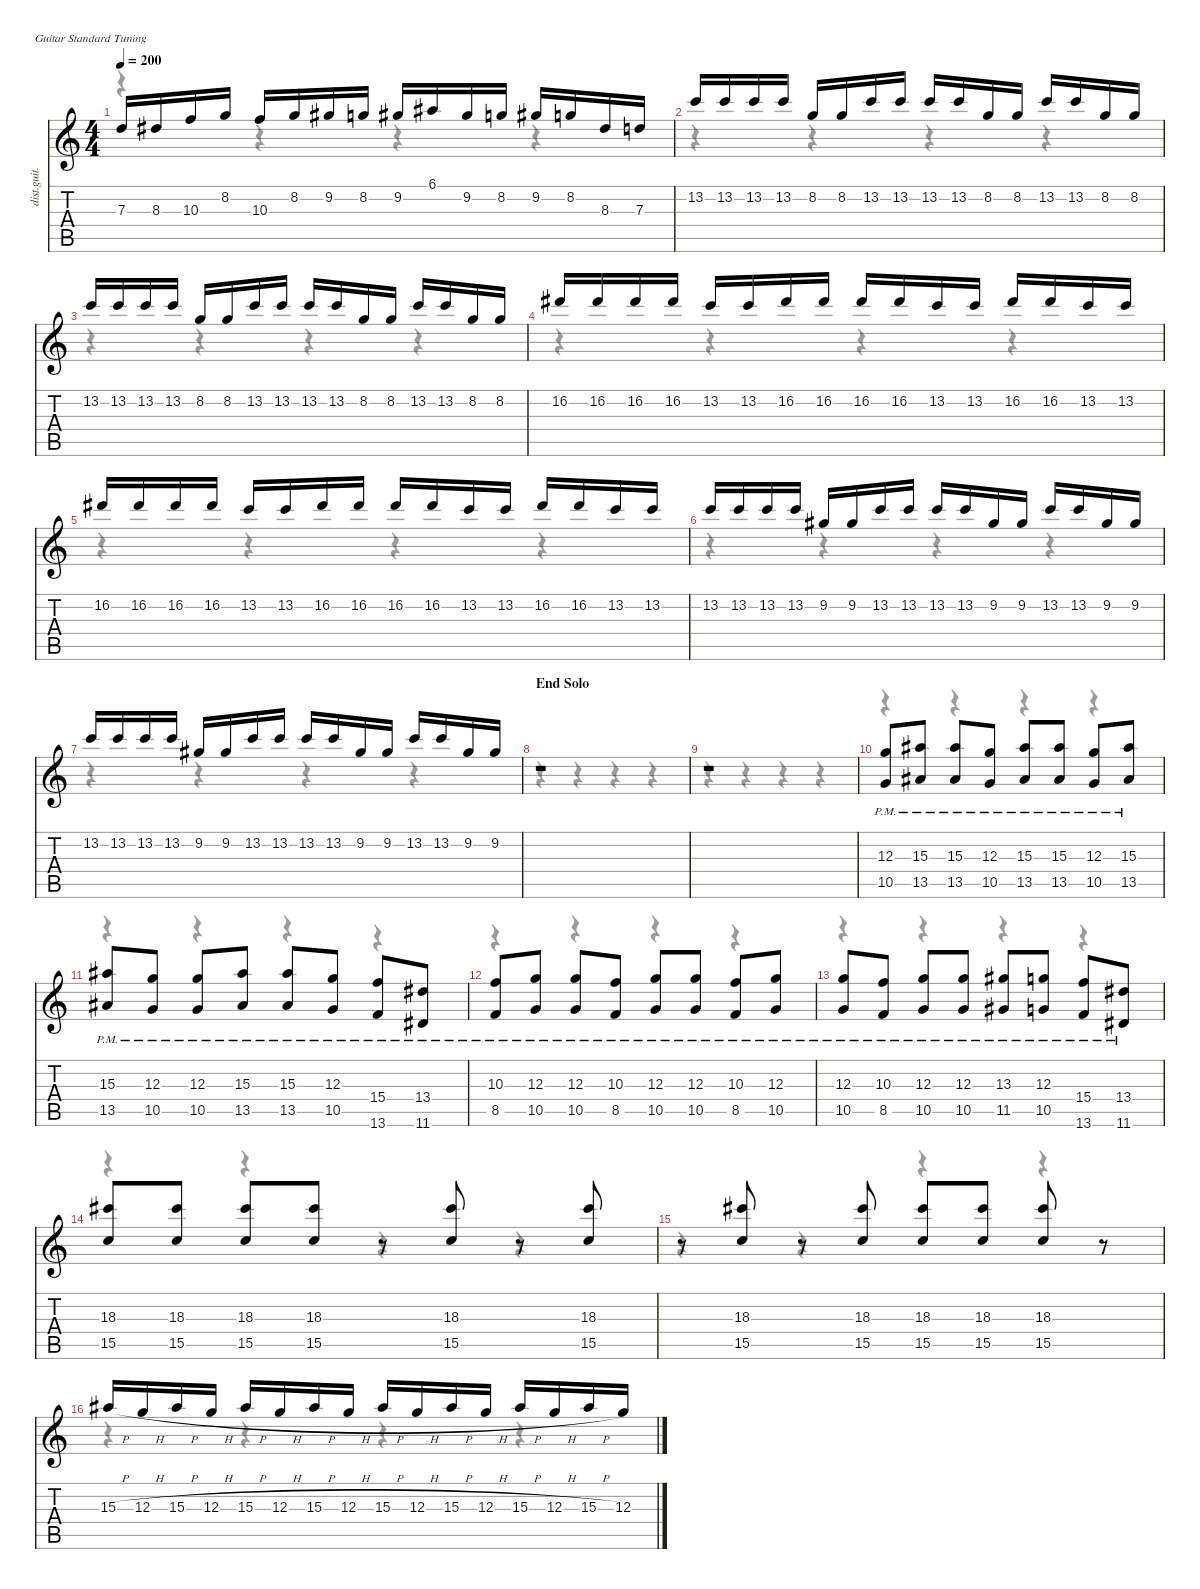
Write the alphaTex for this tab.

\defaultSystemsLayout 4
\hideDynamics
\bracketExtendMode nobrackets
\otherSystemsTrackNameOrientation horizontal
\track ("Sam Totman (Lead Guitar)" "dist.guit.") {instrument distortionguitar}
\staff {score tabs}
\tuning (E4 B3 G3 D3 A2 E2)
\voice
\ts (4 4)
\tempo 200
\clef g2
\ks c
7.3.16{dy mf beam Up} 8.3{acc #}.16{beam Up} 10.3.16{beam Up} 8.2.16{beam Up} 10.3.16{beam Up} 8.2.16{beam Up} 9.2{acc #}.16{beam Up} 8.2.16{beam Up} 9.2{acc #}.16{beam Up} 6.1{acc #}.16{beam Up} 9.2{acc #}.16{beam Up} 8.2.16{beam Up} 9.2{acc #}.16{beam Up} 8.2.16{beam Up} 8.3{acc #}.16{beam Up} 7.3.16{beam Up} |
13.2.16{beam Up} 13.2.16{beam Up} 13.2.16{beam Up} 13.2.16{beam Up} 8.2.16{beam Up} 8.2.16{beam Up} 13.2.16{beam Up} 13.2.16{beam Up} 13.2.16{beam Up} 13.2.16{beam Up} 8.2.16{beam Up} 8.2.16{beam Up} 13.2.16{beam Up} 13.2.16{beam Up} 8.2.16{beam Up} 8.2.16{beam Up} |
13.2.16{beam Up} 13.2.16{beam Up} 13.2.16{beam Up} 13.2.16{beam Up} 8.2.16{beam Up} 8.2.16{beam Up} 13.2.16{beam Up} 13.2.16{beam Up} 13.2.16{beam Up} 13.2.16{beam Up} 8.2.16{beam Up} 8.2.16{beam Up} 13.2.16{beam Up} 13.2.16{beam Up} 8.2.16{beam Up} 8.2.16{beam Up} |
16.2{acc #}.16{beam Up} 16.2{acc #}.16{beam Up} 16.2{acc #}.16{beam Up} 16.2{acc #}.16{beam Up} 13.2.16{beam Up} 13.2.16{beam Up} 16.2{acc #}.16{beam Up} 16.2{acc #}.16{beam Up} 16.2{acc #}.16{beam Up} 16.2{acc #}.16{beam Up} 13.2.16{beam Up} 13.2.16{beam Up} 16.2{acc #}.16{beam Up} 16.2{acc #}.16{beam Up} 13.2.16{beam Up} 13.2.16{beam Up} |
16.2{acc #}.16{beam Up} 16.2{acc #}.16{beam Up} 16.2{acc #}.16{beam Up} 16.2{acc #}.16{beam Up} 13.2.16{beam Up} 13.2.16{beam Up} 16.2{acc #}.16{beam Up} 16.2{acc #}.16{beam Up} 16.2{acc #}.16{beam Up} 16.2{acc #}.16{beam Up} 13.2.16{beam Up} 13.2.16{beam Up} 16.2{acc #}.16{beam Up} 16.2{acc #}.16{beam Up} 13.2.16{beam Up} 13.2.16{beam Up} |
13.2.16{beam Up} 13.2.16{beam Up} 13.2.16{beam Up} 13.2.16{beam Up} 9.2{acc #}.16{beam Up} 9.2{acc #}.16{beam Up} 13.2.16{beam Up} 13.2.16{beam Up} 13.2.16{beam Up} 13.2.16{beam Up} 9.2{acc #}.16{beam Up} 9.2{acc #}.16{beam Up} 13.2.16{beam Up} 13.2.16{beam Up} 9.2{acc #}.16{beam Up} 9.2{acc #}.16{beam Up} |
13.2.16{beam Up} 13.2.16{beam Up} 13.2.16{beam Up} 13.2.16{beam Up} 9.2{acc #}.16{beam Up} 9.2{acc #}.16{beam Up} 13.2.16{beam Up} 13.2.16{beam Up} 13.2.16{beam Up} 13.2.16{beam Up} 9.2{acc #}.16{beam Up} 9.2{acc #}.16{beam Up} 13.2.16{beam Up} 13.2.16{beam Up} 9.2{acc #}.16{beam Up} 9.2{acc #}.16{beam Up} |
\section ("" "End Solo")
r.1{beam Up} |
r.1{beam Up} |
(12.3{pm} 10.5{pm}).8{dy f beam Up} (15.3{pm acc #} 13.5{pm acc #}).8{beam Up} (15.3{pm acc #} 13.5{pm acc #}).8{beam Up} (12.3{pm} 10.5{pm}).8{beam Up} (15.3{pm acc #} 13.5{pm acc #}).8{beam Up} (15.3{pm acc #} 13.5{pm acc #}).8{beam Up} (12.3{pm} 10.5{pm}).8{beam Up} (15.3{pm acc #} 13.5{pm acc #}).8{beam Up} |
(15.3{pm acc #} 13.5{pm acc #}).8{beam Up} (12.3{pm} 10.5{pm}).8{beam Up} (12.3{pm} 10.5{pm}).8{beam Up} (15.3{pm acc #} 13.5{pm acc #}).8{beam Up} (15.3{pm acc #} 13.5{pm acc #}).8{beam Up} (12.3{pm} 10.5{pm}).8{beam Up} (15.4{pm} 13.6{pm}).8{beam Up} (13.4{pm acc #} 11.6{pm acc #}).8{beam Up} |
(10.3{pm} 8.5{pm}).8{beam Up} (12.3{pm} 10.5{pm}).8{beam Up} (12.3{pm} 10.5{pm}).8{beam Up} (10.3{pm} 8.5{pm}).8{beam Up} (12.3{pm} 10.5{pm}).8{beam Up} (12.3{pm} 10.5{pm}).8{beam Up} (10.3{pm} 8.5{pm}).8{beam Up} (12.3{pm} 10.5{pm}).8{beam Up} |
(12.3{pm} 10.5{pm}).8{beam Up} (10.3{pm} 8.5{pm}).8{beam Up} (12.3{pm} 10.5{pm}).8{beam Up} (12.3{pm} 10.5{pm}).8{beam Up} (13.3{pm acc #} 11.5{pm acc #}).8{beam Up} (12.3{pm} 10.5{pm}).8{beam Up} (15.4{pm} 13.6{pm}).8{beam Up} (13.4{pm acc #} 11.6{pm acc #}).8{beam Up} |
(18.3{acc #} 15.5).8{beam Up} (18.3{acc #} 15.5).8{beam Up} (18.3{acc #} 15.5).8{beam Up} (18.3{acc #} 15.5).8{beam Up} r.8{beam Up} (18.3{acc #} 15.5).8{beam Up} r.8{beam Up} (18.3{acc #} 15.5).8{beam Up} |
r.8{beam Up} (18.3{acc #} 15.5).8{beam Up} r.8{beam Up} (18.3{acc #} 15.5).8{beam Up} (18.3{acc #} 15.5).8{beam Up} (18.3{acc #} 15.5).8{beam Up} (18.3{acc #} 15.5).8{beam Up} r.8{beam Up} |
15.3{h acc #}.16{beam Up} 12.3{h}.16{beam Up} 15.3{h acc #}.16{beam Up} 12.3{h}.16{beam Up} 15.3{h acc #}.16{beam Up} 12.3{h}.16{beam Up} 15.3{h acc #}.16{beam Up} 12.3{h}.16{beam Up} 15.3{h acc #}.16{beam Up} 12.3{h}.16{beam Up} 15.3{h acc #}.16{beam Up} 12.3{h}.16{beam Up} 15.3{h acc #}.16{beam Up} 12.3{h}.16{beam Up} 15.3{h acc #}.16{beam Up} 12.3.16{beam Up}
\voice
\clef g2
\ottava regular
\simile none
\ks c
r.4{dy mf beam Down} r.4{beam Down} r.4{beam Down} r.4{beam Down} |
r.4{beam Down} r.4{beam Down} r.4{beam Down} r.4{beam Down} |
r.4{beam Down} r.4{beam Down} r.4{beam Down} r.4{beam Down} |
r.4{beam Down} r.4{beam Down} r.4{beam Down} r.4{beam Down} |
r.4{beam Down} r.4{beam Down} r.4{beam Down} r.4{beam Down} |
r.4{beam Down} r.4{beam Down} r.4{beam Down} r.4{beam Down} |
r.4{beam Down} r.4{beam Down} r.4{beam Down} r.4{beam Down} |
r.4{beam Down} r.4{beam Down} r.4{beam Down} r.4{beam Down} |
r.4{beam Down} r.4{beam Down} r.4{beam Down} r.4{beam Down} |
r.4{beam Down} r.4{beam Down} r.4{beam Down} r.4{beam Down} |
r.4{beam Down} r.4{beam Down} r.4{beam Down} r.4{beam Down} |
r.4{beam Down} r.4{beam Down} r.4{beam Down} r.4{beam Down} |
r.4{beam Down} r.4{beam Down} r.4{beam Down} r.4{beam Down} |
r.4{beam Down} r.4{beam Down} r.4{beam Down} r.4{beam Down} |
r.4{beam Down} r.4{beam Down} r.4{beam Down} r.4{beam Down} |
r.4{beam Down} r.4{beam Down} r.4{beam Down} r.4{beam Down}
